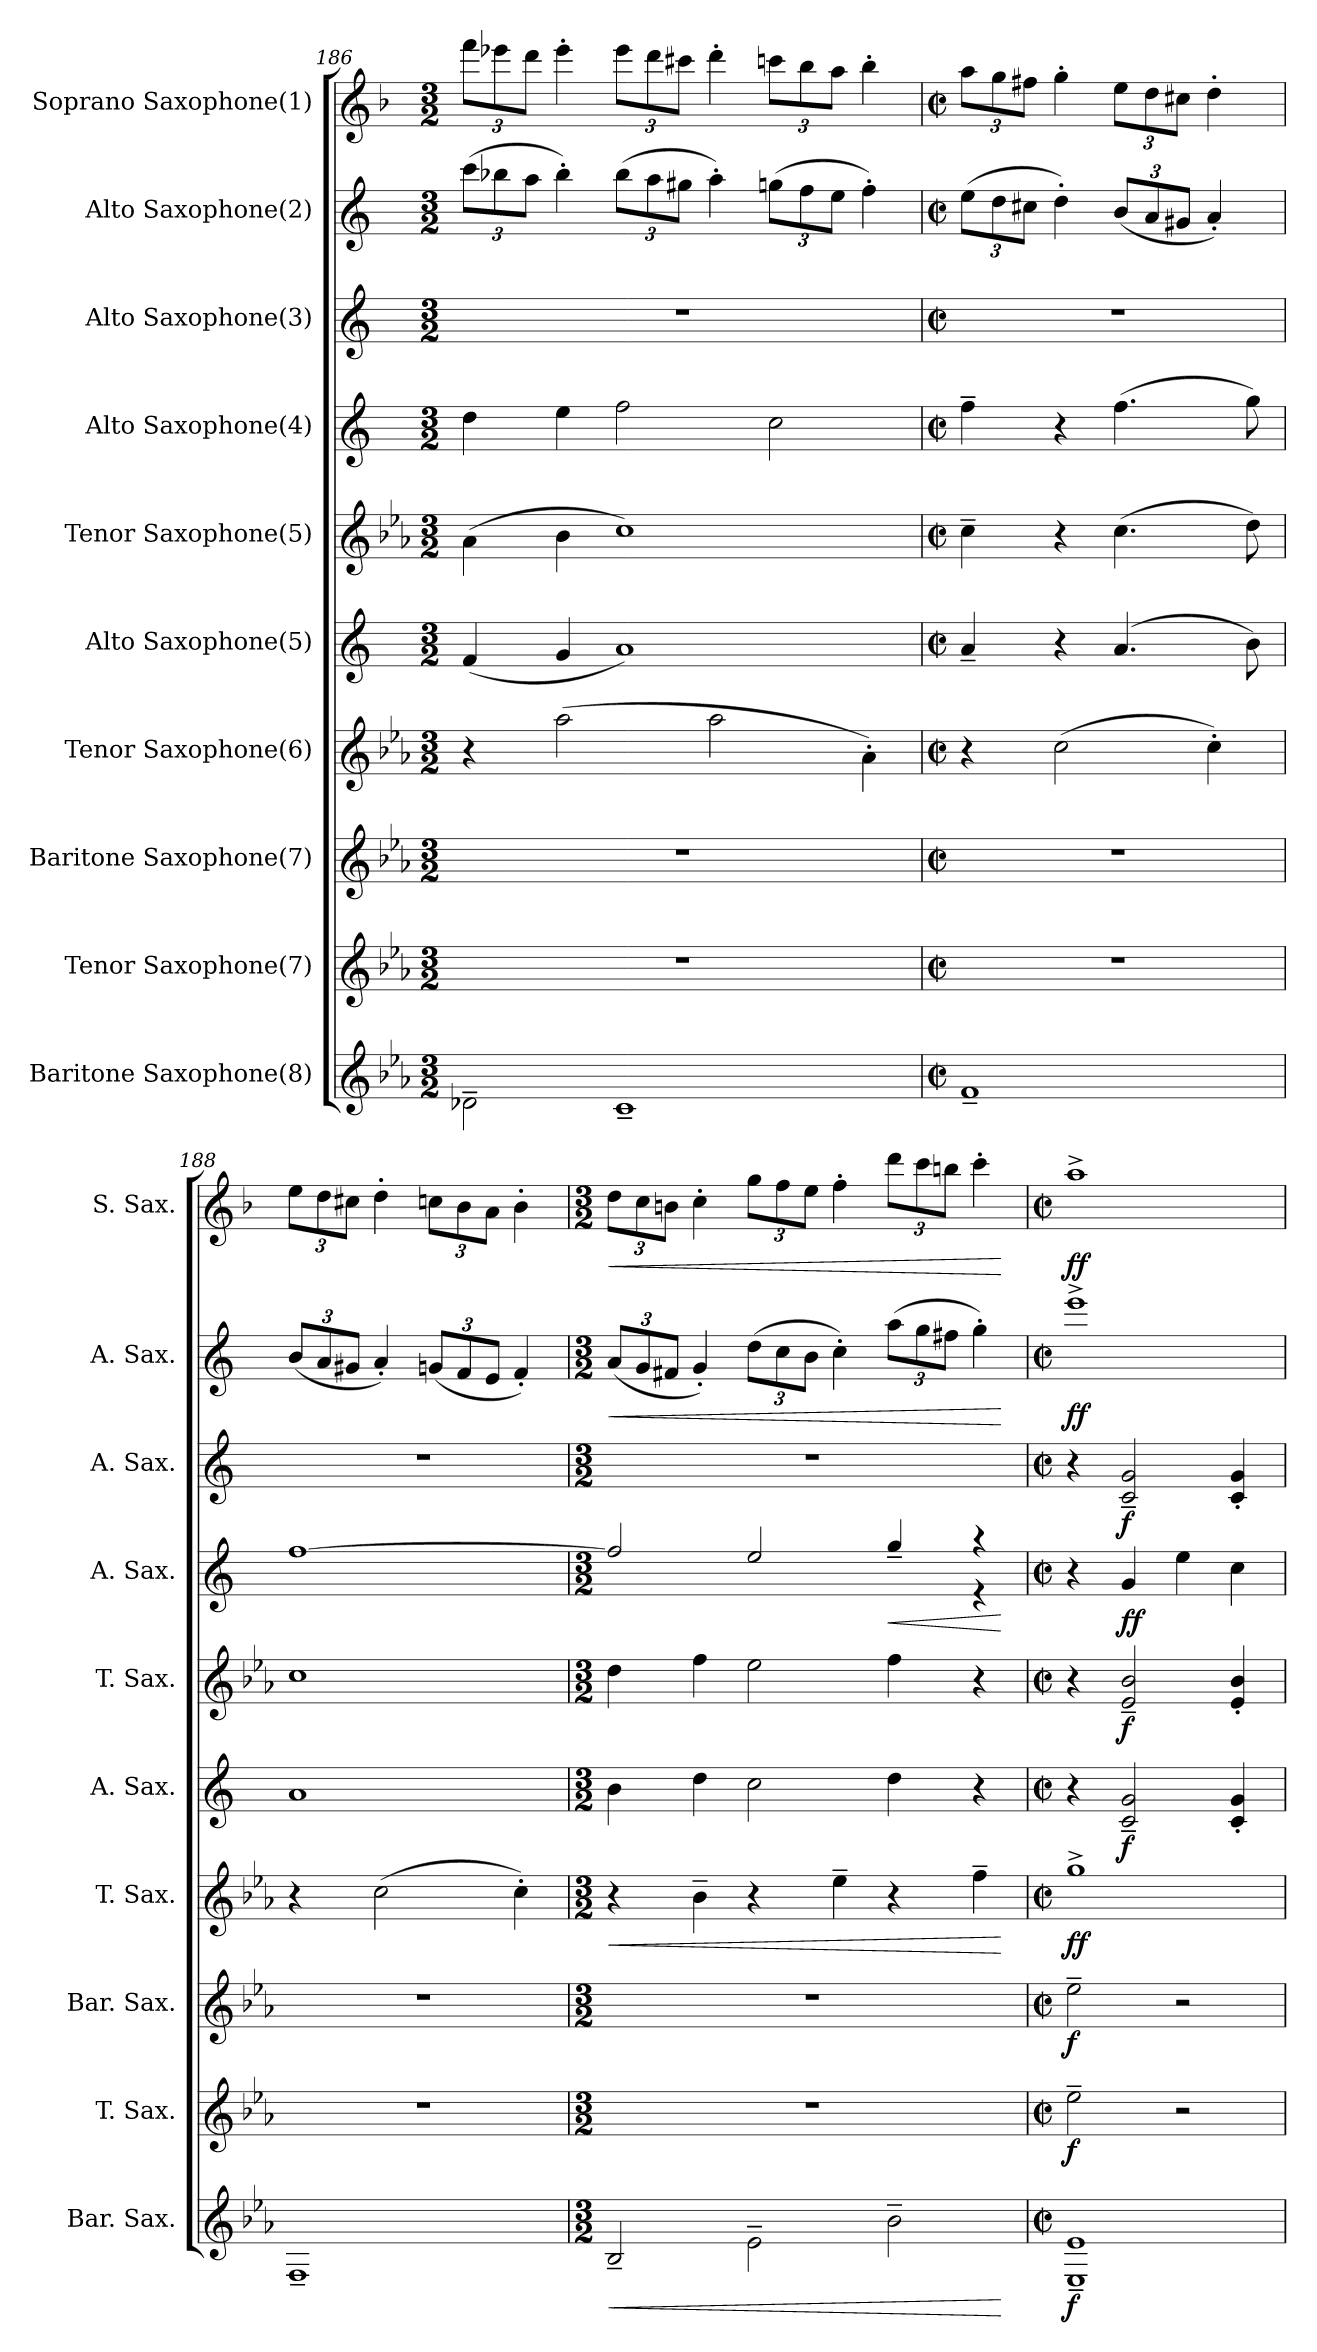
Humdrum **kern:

**kern	**dynam	**kern	**dynam	**kern	**dynam	**kern	**dynam	**kern	**dynam	**kern	**dynam	**kern	**dynam	**kern	**dynam	**kern	**dynam	**kern	**dynam
*part10	*part10	*part9	*part9	*part8	*part8	*part7	*part7	*part6	*part6	*part5	*part5	*part4	*part4	*part3	*part3	*part2	*part2	*part1	*part1
*staff10	*staff10	*staff9	*staff9	*staff8	*staff8	*staff7	*staff7	*staff6	*staff6	*staff5	*staff5	*staff4	*staff4	*staff3	*staff3	*staff2	*staff2	*staff1	*staff1
*I"Baritone Saxophone(8)	*	*I"Tenor Saxophone(7)	*	*I"Baritone Saxophone(7)	*	*I"Tenor Saxophone(6)	*	*I"Alto Saxophone(5)	*	*I"Tenor Saxophone(5)	*	*I"Alto Saxophone(4)	*	*I"Alto Saxophone(3)	*	*I"Alto Saxophone(2)	*	*I"Soprano Saxophone(1)	*
*I'Bar. Sax.	*	*I'T. Sax.	*	*I'Bar. Sax.	*	*I'T. Sax.	*	*I'A. Sax.	*	*I'T. Sax.	*	*I'A. Sax.	*	*I'A. Sax.	*	*I'A. Sax.	*	*I'S. Sax.	*
!!LO:PB:g=z
*clefG2	*	*clefG2	*	*clefG2	*	*clefG2	*	*clefG2	*	*clefG2	*	*clefG2	*	*clefG2	*	*clefG2	*	*clefG2	*
*ITrd12c21	*	*ITrd8c14	*	*ITrd12c21	*	*ITrd8c14	*	*ITrd5c9	*	*ITrd8c14	*	*ITrd5c9	*	*ITrd5c9	*	*ITrd5c9	*	*ITrd1c2	*
*k[b-e-a-]	*	*k[b-e-a-]	*	*k[b-e-a-]	*	*k[b-e-a-]	*	*k[b-e-a-]	*	*k[b-e-a-]	*	*k[b-e-a-]	*	*k[b-e-a-]	*	*k[b-e-a-]	*	*k[b-e-a-]	*
*M3/2	*	*M3/2	*	*M3/2	*	*M3/2	*	*M3/2	*	*M3/2	*	*M3/2	*	*M3/2	*	*M3/2	*	*M3/2	*
*	*	*	*	*	*	*	*	*	*	*	*	*	*	*	*	*Xbrackettup	*	*Xbrackettup	*
=186	=186	=186	=186	=186	=186	=186	=186	=186	=186	=186	=186	=186	=186	=186	=186	=186	=186	=186	=186
2D-X~\	.	1.r	.	1.r	.	4r	.	(4A-/	.	(4A-\	.	4f\	.	1.r	.	(12ee-\L	.	12eee-\L	.
.	.	.	.	.	.	.	.	.	.	.	.	.	.	.	.	12dd-X\	.	12ddd-X\	.
.	.	.	.	.	.	.	.	.	.	.	.	.	.	.	.	12cc\J	.	12ccc\J	.
.	.	.	.	.	.	(2a-\	.	4B-/	.	4B-\	.	4g\	.	.	.	4dd-'\)	.	4ddd-'\	.
1C~	.	.	.	.	.	.	.	1c)	.	1c)	.	2a-\	.	.	.	(12dd-\L	.	12ddd-\L	.
.	.	.	.	.	.	.	.	.	.	.	.	.	.	.	.	12cc\	.	12ccc\	.
.	.	.	.	.	.	.	.	.	.	.	.	.	.	.	.	12bn\J	.	12bbn\J	.
.	.	.	.	.	.	2a-\	.	.	.	.	.	.	.	.	.	4cc'\)	.	4ccc'\	.
.	.	.	.	.	.	.	.	.	.	.	.	2e-\	.	.	.	(12b-X\L	.	12bb-X\L	.
.	.	.	.	.	.	.	.	.	.	.	.	.	.	.	.	12a-\	.	12aa-\	.
.	.	.	.	.	.	.	.	.	.	.	.	.	.	.	.	12g\J	.	12gg\J	.
.	.	.	.	.	.	4A-'\)	.	.	.	.	.	.	.	.	.	4a-'\)	.	4aa-'\	.
=187	=187	=187	=187	=187	=187	=187	=187	=187	=187	=187	=187	=187	=187	=187	=187	=187	=187	=187	=187
*M4/4	*	*M4/4	*	*M4/4	*	*M4/4	*	*M4/4	*	*M4/4	*	*M4/4	*	*M4/4	*	*M4/4	*	*M4/4	*
*met(c|)	*	*met(c|)	*	*met(c|)	*	*met(c|)	*	*met(c|)	*	*met(c|)	*	*met(c|)	*	*met(c|)	*	*met(c|)	*	*met(c|)	*
1F~	.	1r	.	1r	.	4r	.	4c~/	.	4c~\	.	4a-~\	.	1r	.	(12g\L	.	12gg\L	.
.	.	.	.	.	.	.	.	.	.	.	.	.	.	.	.	12f\	.	12ff\	.
.	.	.	.	.	.	.	.	.	.	.	.	.	.	.	.	12en\J	.	12een\J	.
.	.	.	.	.	.	(2c\	.	4r	.	4r	.	4r	.	.	.	4f'\)	.	4ff'\	.
.	.	.	.	.	.	.	.	(4.c/	.	(4.c\	.	(4.a-\	.	.	.	(12d/L	.	12dd\L	.
.	.	.	.	.	.	.	.	.	.	.	.	.	.	.	.	12c/	.	12cc\	.
.	.	.	.	.	.	.	.	.	.	.	.	.	.	.	.	12Bn/J	.	12bn\J	.
.	.	.	.	.	.	4c'\)	.	.	.	.	.	.	.	.	.	4c'/)	.	4cc'\	.
.	.	.	.	.	.	.	.	8d\)	.	8d\)	.	8b-\)	.	.	.	.	.	.	.
!!LO:PB:g=z
=188	=188	=188	=188	=188	=188	=188	=188	=188	=188	=188	=188	=188	=188	=188	=188	=188	=188	=188	=188
1FF~	.	1r	.	1r	.	4r	.	1c	.	1c	.	[1a-	.	1r	.	(12d/L	.	12dd\L	.
.	.	.	.	.	.	.	.	.	.	.	.	.	.	.	.	12c/	.	12cc\	.
.	.	.	.	.	.	.	.	.	.	.	.	.	.	.	.	12Bn/J	.	12bn\J	.
.	.	.	.	.	.	(2c\	.	.	.	.	.	.	.	.	.	4c'/)	.	4cc'\	.
.	.	.	.	.	.	.	.	.	.	.	.	.	.	.	.	(12B-X/L	.	12b-X\L	.
.	.	.	.	.	.	.	.	.	.	.	.	.	.	.	.	12A-/	.	12a-\	.
.	.	.	.	.	.	.	.	.	.	.	.	.	.	.	.	12G/J	.	12g\J	.
.	.	.	.	.	.	4c'\)	.	.	.	.	.	.	.	.	.	4A-'/)	.	4a-'\	.
=189	=189	=189	=189	=189	=189	=189	=189	=189	=189	=189	=189	=189	=189	=189	=189	=189	=189	=189	=189
*M3/2	*	*M3/2	*	*M3/2	*	*M3/2	*	*M3/2	*	*M3/2	*	*M3/2	*	*M3/2	*	*M3/2	*	*M3/2	*
!	!LO:HP:b	!	!	!	!	!	!LO:HP:b	!	!	!	!	!	!	!	!	!	!LO:HP:b	!	!LO:HP:b
*	*	*	*	*	*	*	*	*	*	*	*	*^	*	*	*	*	*	*	*
2BB-~/	<	1.r	.	1.r	.	4r	<	4d\	.	4d\	.	2a-/]	4ryy	.	1.r	.	(12c/L	<	12cc\L	<
.	.	.	.	.	.	.	.	.	.	.	.	.	.	.	.	.	12B-/	.	12b-\	.
.	.	.	.	.	.	.	.	.	.	.	.	.	.	.	.	.	12An/J	.	12an\J	.
*	*	*	*	*	*	*	*	*	*	*	*	*v	*v	*	*	*	*	*	*	*
.	.	.	.	.	.	4B-~\	.	4f\	.	4f\	.	.	.	.	.	4B-'/)	.	4b-'\	.
2E-~\	.	.	.	.	.	4r	.	2e-\	.	2e-\	.	2g/	.	.	.	(12f\L	.	12ff\L	.
.	.	.	.	.	.	.	.	.	.	.	.	.	.	.	.	12e-\	.	12ee-\	.
.	.	.	.	.	.	.	.	.	.	.	.	.	.	.	.	12d\J	.	12dd\J	.
.	.	.	.	.	.	4e-~\	.	.	.	.	.	.	.	.	.	4e-'\)	.	4ee-'\	.
!	!	!	!	!	!	!	!	!	!	!	!	!	!LO:HP:b	!	!	!	!	!	!
2B-~\	.	.	.	.	.	4r	.	4f\	.	4f\	.	4b-~/	<	.	.	(12cc\L	.	12ccc\L	.
.	.	.	.	.	.	.	.	.	.	.	.	.	.	.	.	12b-\	.	12bb-\	.
.	.	.	.	.	.	.	.	.	.	.	.	.	.	.	.	12an\J	.	12aan\J	.
*	*	*	*	*	*	*	*	*	*	*	*	*^	*	*	*	*	*	*	*
.	.	.	.	.	.	4f~\	.	4r	.	4r	.	4r	4r	.	.	.	4b-'\)	.	4bb-'\	.
*	*	*	*	*	*	*	*	*	*	*	*	*v	*v	*	*	*	*	*	*	*
.	[	.	.	.	.	.	[	.	.	.	.	.	[	.	.	.	[	.	[
=190	=190	=190	=190	=190	=190	=190	=190	=190	=190	=190	=190	=190	=190	=190	=190	=190	=190	=190	=190
*M4/4	*	*M4/4	*	*M4/4	*	*M4/4	*	*M4/4	*	*M4/4	*	*M4/4	*	*M4/4	*	*M4/4	*	*M4/4	*
*met(c|)	*	*met(c|)	*	*met(c|)	*	*met(c|)	*	*met(c|)	*	*met(c|)	*	*met(c|)	*	*met(c|)	*	*met(c|)	*	*met(c|)	*
!	!LO:DY:b	!	!LO:DY:b	!	!LO:DY:b	!	!LO:DY:b	!	!	!	!	!	!	!	!	!	!LO:DY:b	!	!LO:DY:b
1EE-~ 1E-~	f	2e-~\	f	2e-~\	f	1g^	ff	4r	.	4r	.	4r	.	4r	.	1gg^	ff	1gg^	ff
!	!	!	!	!	!	!	!	!	!LO:DY:b	!	!LO:DY:b	!	!LO:DY:b	!	!LO:DY:b	!	!	!	!
.	.	.	.	.	.	.	.	2E-/~ 2B-/~	f	2E-/~ 2B-/~	f	4B-/	ff	2E-/~ 2B-/~	f	.	.	.	.
.	.	2r	.	2r	.	.	.	.	.	.	.	4g\	.	.	.	.	.	.	.
.	.	.	.	.	.	.	.	4E-/' 4B-/'	.	4E-/' 4B-/'	.	4e-\	.	4E-/' 4B-/'	.	.	.	.	.
=	=	=	=	=	=	=	=	=	=	=	=	=	=	=	=	=	=	=	=
*-	*-	*-	*-	*-	*-	*-	*-	*-	*-	*-	*-	*-	*-	*-	*-	*-	*-	*-	*-
